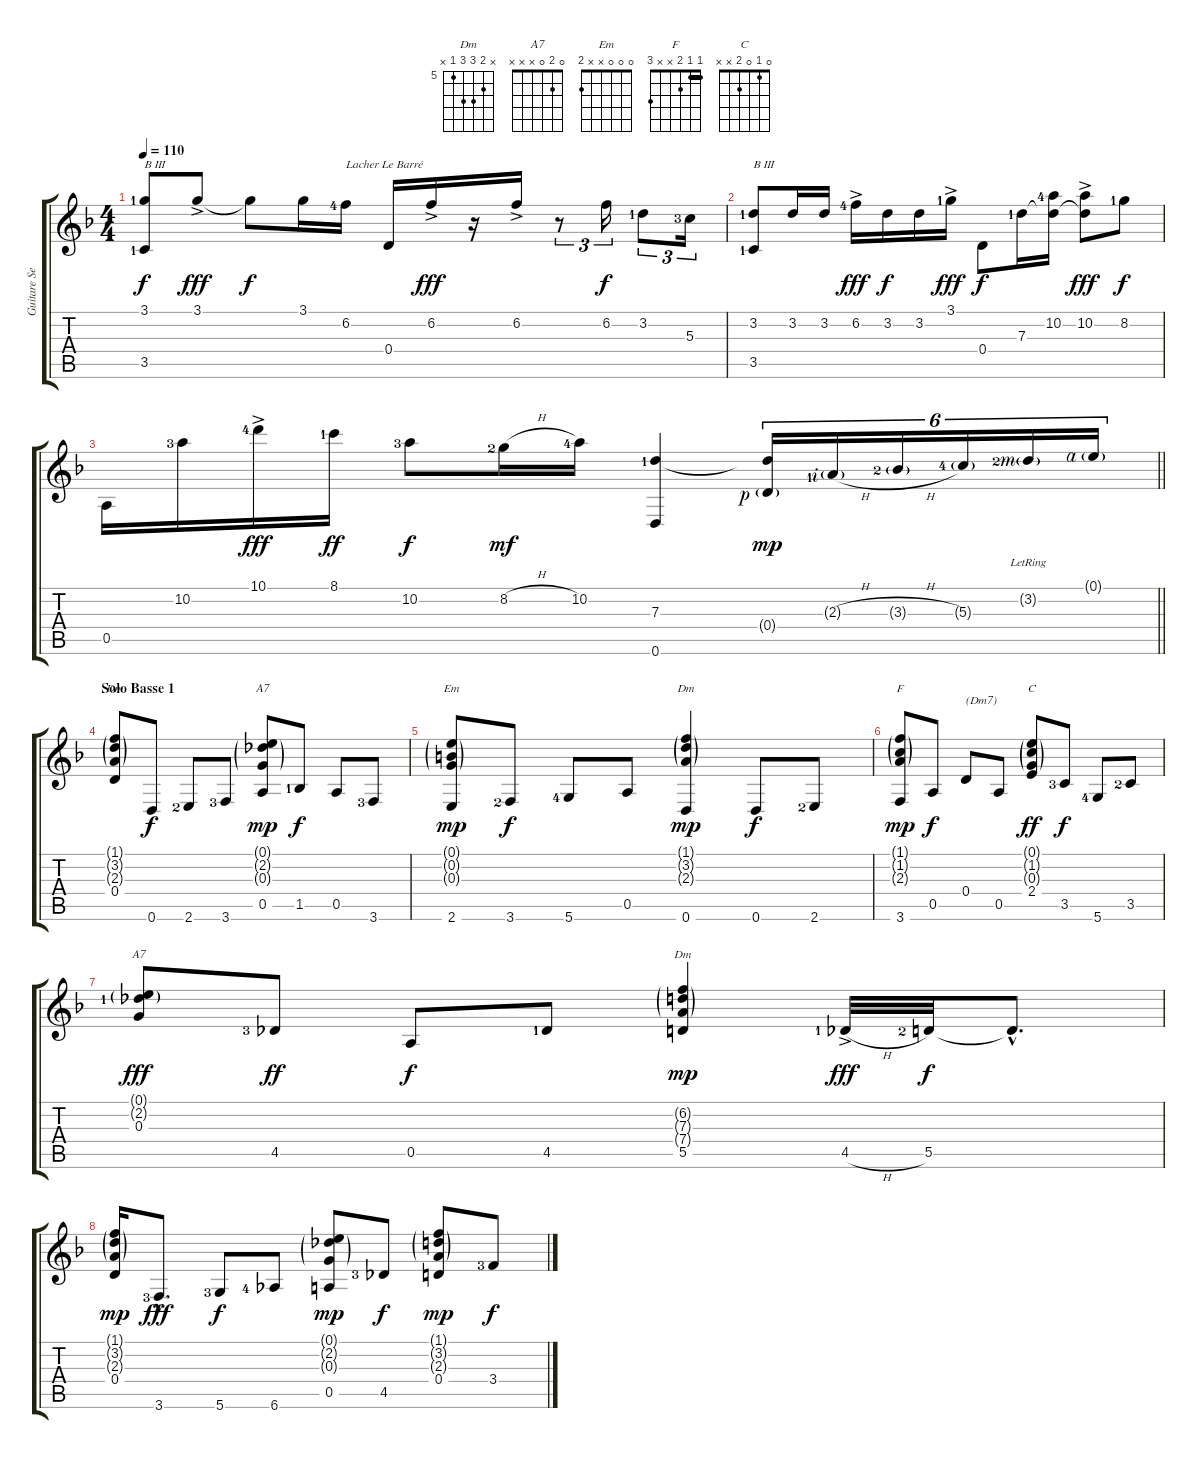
\track ("Guitare Seule" "Guitare Se") {instrument acousticguitarnylon}
\staff {score tabs}
\tuning (E4 B3 G3 D3 A2 D2) {hide}
\chord ("Dm" 1 3 2 0 x x)
\chord ("A7" 0 2 0 x 0 x)
\chord ("Em" 0 0 0 x x 2)
\chord ("Dm" 1 3 2 x x 0)
\chord ("F" 1 1 2 x x 3) {barre 1}
\chord ("C" 0 1 0 2 x x)
\chord ("A7" 0 2 0 x x x)
\chord ("Dm" x 6 7 7 5 x) {firstfret 5}
\ts (4 4)
\tempo 110
\clef g2
\ks dminor
(3.1{lf 2} 3.5{lf 2}).8{txt "B III" dy f} 3.1{ac}.8{dy fff} 3.1{t}.8{dy f} 3.1.16 6.2{lf 5}.16{txt "Lacher Le Barré"} 0.4.16 6.2{ac}.16{dy fff} r.16 6.2{ac}.16 r.8{tu (3 2)} 6.2.16{tu (3 2) dy f} 3.2{lf 2}.8{tu (3 2)} 5.3{lf 4}.16{tu (3 2)} |
(3.2{lf 2} 3.5{lf 2}).8{txt "B III"} 3.2.16 3.2.16 6.2{ac lf 5}.16{dy fff} 3.2.16{dy f} 3.2.16 3.1{ac lf 2}.16{dy fff} 0.4.8{dy f} 7.3{lf 2}.16 (10.2{lf 5} 7.3{t}).16 (10.2{ac} 7.3{t}).8{dy fff} 8.2{lf 2}.8{dy f} |
\barLineRight lightlight
0.5.16 10.2{lf 4}.16 10.1{ac lf 5}.16{dy fff} 8.1{lf 2}.16{dy ff} 10.2{lf 4}.8{dy f} 8.2{h lf 3}.16{dy mf} 10.2{lf 5}.16 (7.3{lf 2} 0.6).4 (7.3{t} 0.4{g rf 1}).16{tu (6 4) dy mp} 2.3{h g lf 2 rf 2}.16{tu (6 4)} 3.3{h g lf 3}.16{tu (6 4)} 5.3{g lf 5}.16{tu (6 4)} 3.2{g lr lf 3 rf 3}.16{tu (6 4)} 0.1{g rf 4}.16{tu (6 4)} |
\section ("" "Solo Basse 1")
(1.1{g} 3.2{g} 2.3{g} 0.4).8{ch "Dm" volume 14 balance 8 instrument acousticguitarnylon} 0.6.8{dy f} 2.6{lf 3}.8 3.6{lf 4}.8 (0.1{g} 2.2{g} 0.3{g} 0.5).8{ch "A7" dy mp} 1.5{lf 2}.8{dy f} 0.5.8 3.6{lf 4}.8 |
(0.1{g} 0.2{g} 0.3{g} 2.6).8{ch "Em" dy mp} 3.6{lf 3}.8{dy f} 5.6{lf 5}.8 0.5.8 (1.1{g} 3.2{g} 2.3{g} 0.6).4{ch "Dm" dy mp} 0.6.8{dy f} 2.6{lf 3}.8 |
(1.1{g} 1.2{g} 2.3{g} 3.6).8{ch "F" dy mp} 0.5.8{dy f} 0.4.8{txt "(Dm7)"} 0.5.8 (0.1{g} 1.2{g} 0.3{g} 2.4).8{ch "C" dy ff} 3.5{lf 4}.8{dy f} 5.6{lf 5}.8 3.5{lf 3}.8 |
(0.1{g} 2.2{g lf 2} 0.3).8{ch "A7" dy fff} 4.5{lf 4}.8{dy ff} 0.5.8{dy f} 4.5{lf 2}.8 (6.2{g} 7.3{g} 7.4{g} 5.5).4{ch "Dm" dy mp} 4.5{h ac lf 2}.32{dy fff} 5.5{lf 3}.32{dy f} 5.5{hac t}.8{d} |
(1.1{g} 3.2{g} 2.3{g} 0.4).16{dy mp} 3.6{hac lf 4}.8{d dy fff} 5.6{lf 4}.8{dy f} 6.6{lf 5}.8 (0.1{g} 2.2{g} 0.3{g} 0.5).8{dy mp} 4.5{lf 4}.8{dy f} (1.1{g} 3.2{g} 2.3{g} 0.4).8{dy mp} 3.4{lf 4}.8{dy f}
